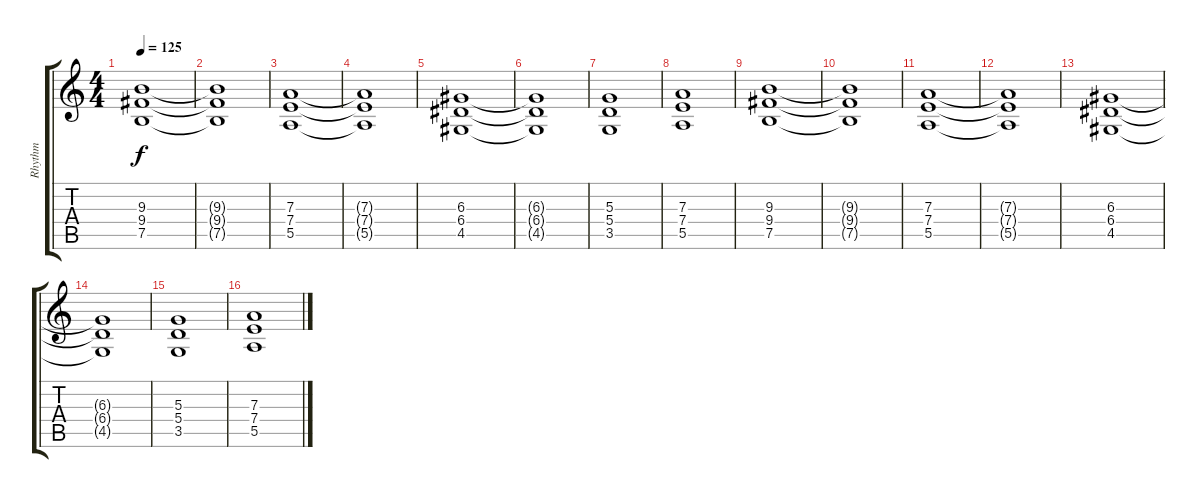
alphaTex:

\track ("Rhythm" "Rhythm") {instrument distortionguitar}
\staff {score tabs}
\tuning (B3 Gb3 D3 A2 E2 B1) {hide}
\ts (4 4)
\tempo 125
\clef g2
\ks c
(9.3 9.4 7.5).1{dy f} |
(9.3{t} 9.4{t} 7.5{t}).1 |
(7.3 7.4 5.5).1 |
(7.3{t} 7.4{t} 5.5{t}).1 |
(6.3 6.4 4.5).1 |
(6.3{t} 6.4{t} 4.5{t}).1 |
(5.3 5.4 3.5).1 |
(7.3 7.4 5.5).1 |
(9.3 9.4 7.5).1 |
(9.3{t} 9.4{t} 7.5{t}).1 |
(7.3 7.4 5.5).1 |
(7.3{t} 7.4{t} 5.5{t}).1 |
(6.3 6.4 4.5).1 |
(6.3{t} 6.4{t} 4.5{t}).1 |
(5.3 5.4 3.5).1 |
(7.3 7.4 5.5).1
